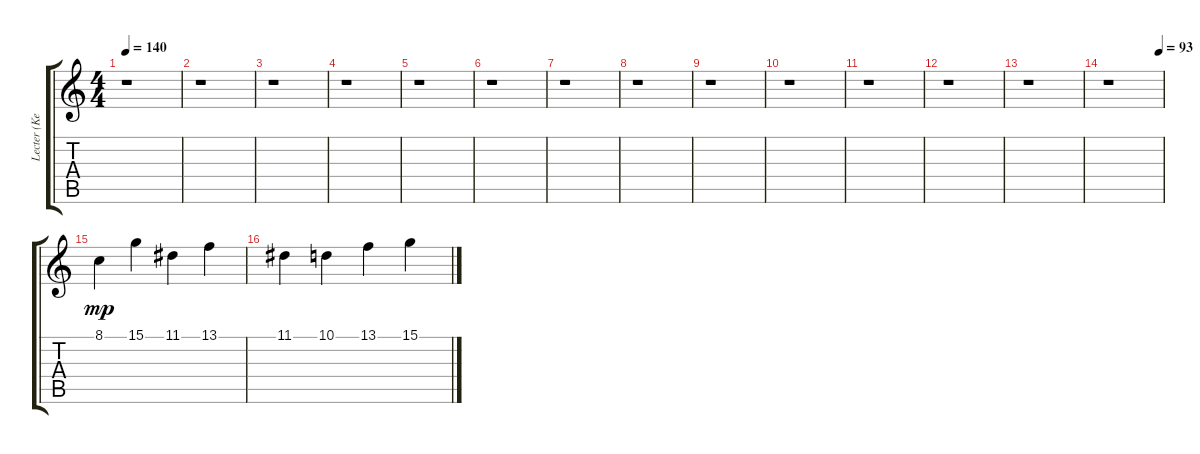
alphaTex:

\track ("Lecter (Keyb/Effects)" "Lecter (Ke") {instrument stringensemble1}
\staff {score tabs}
\tuning (E4 B3 G3 D3 A2 D2) {hide}
\ts (4 4)
\tempo 140
\clef g2
\ks c
r.1{dy pp} |
r.1 |
r.1 |
r.1 |
r.1 |
r.1 |
r.1 |
r.1 |
r.1 |
r.1 |
r.1 |
r.1 |
r.1 |
\tempo (93 0.9375)
r.1 |
8.1.4{dy mp instrument stringensemble1} 15.1.4 11.1.4 13.1.4 |
11.1.4 10.1.4 13.1.4 15.1.4
